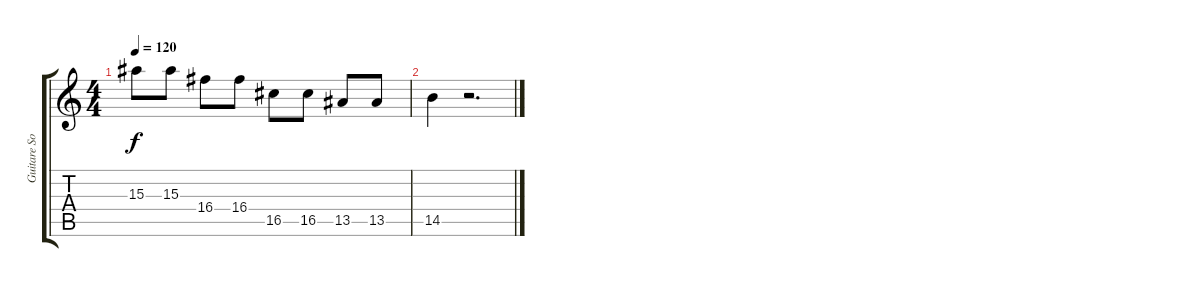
\track ("Guitare Solo" "Guitare So") {instrument overdrivenguitar}
\staff {score tabs}
\tuning (E4 B3 G3 D3 A2 E2) {hide}
\ts (4 4)
\tempo 120
\clef g2
\ks c
15.3.8{dy f} 15.3.8 16.4.8 16.4.8 16.5.8 16.5.8 13.5.8 13.5.8 |
14.5.4 r.2{d}
